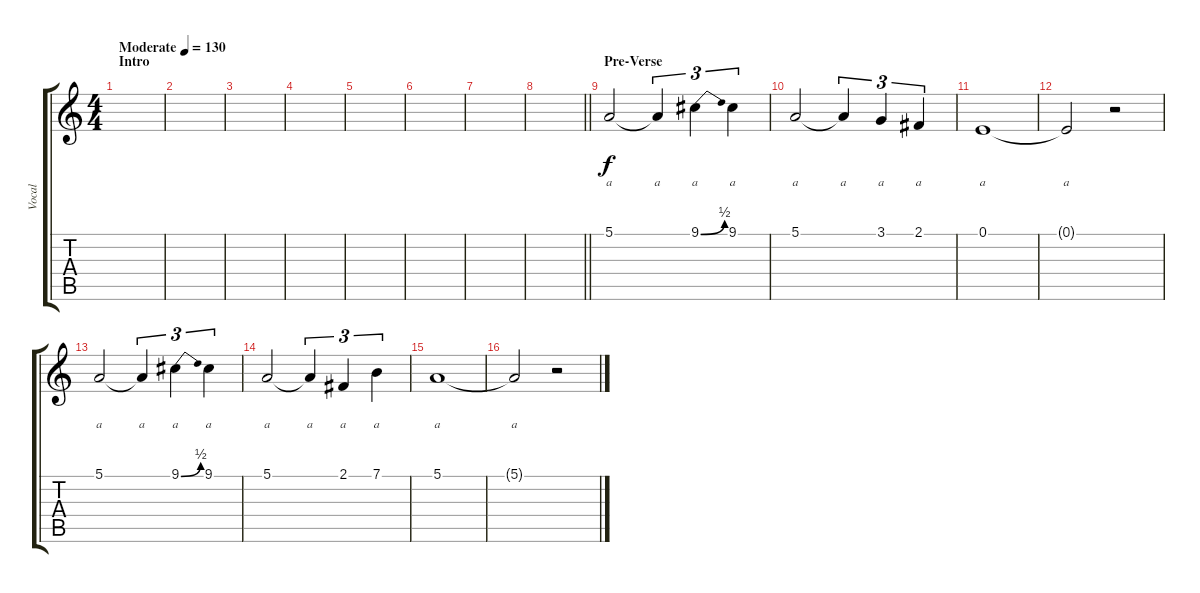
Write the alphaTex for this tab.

\track ("Vocal" "Vocal") {instrument lead2sawtooth}
\staff {score tabs}
\tuning (E4 B3 G3 D3 A2 E2) {hide}
\ts (4 4)
\section ("" "Intro")
\tempo (130 "Moderate")
\clef g2
\ks c
|
|
|
|
|
|
|
\barLineRight lightlight
|
\section ("" "Pre-Verse")
5.1.2{lyrics (0 "a") lyrics (1 "") lyrics (2 "") lyrics (3 "") lyrics (4 "")} 5.1{t}.4{tu (3 2) lyrics (0 "a") lyrics (1 "") lyrics (2 "") lyrics (3 "") lyrics (4 "")} 9.1{be (bend 0 0 60 2)}.4{tu (3 2) lyrics (0 "a") lyrics (1 "") lyrics (2 "") lyrics (3 "") lyrics (4 "")} 9.1.4{tu (3 2) lyrics (0 "a") lyrics (1 "") lyrics (2 "") lyrics (3 "") lyrics (4 "")} |
5.1.2{lyrics (0 "a") lyrics (1 "") lyrics (2 "") lyrics (3 "") lyrics (4 "")} 5.1{t}.4{tu (3 2) lyrics (0 "a") lyrics (1 "") lyrics (2 "") lyrics (3 "") lyrics (4 "")} 3.1.4{tu (3 2) lyrics (0 "a") lyrics (1 "") lyrics (2 "") lyrics (3 "") lyrics (4 "")} 2.1.4{tu (3 2) lyrics (0 "a") lyrics (1 "") lyrics (2 "") lyrics (3 "") lyrics (4 "")} |
0.1.1{lyrics (0 "a") lyrics (1 "") lyrics (2 "") lyrics (3 "") lyrics (4 "")} |
0.1{t}.2{lyrics (0 "a") lyrics (1 "") lyrics (2 "") lyrics (3 "") lyrics (4 "")} r.2 |
5.1.2{lyrics (0 "a") lyrics (1 "") lyrics (2 "") lyrics (3 "") lyrics (4 "")} 5.1{t}.4{tu (3 2) lyrics (0 "a") lyrics (1 "") lyrics (2 "") lyrics (3 "") lyrics (4 "")} 9.1{be (bend 0 0 60 2)}.4{tu (3 2) lyrics (0 "a") lyrics (1 "") lyrics (2 "") lyrics (3 "") lyrics (4 "")} 9.1.4{tu (3 2) lyrics (0 "a") lyrics (1 "") lyrics (2 "") lyrics (3 "") lyrics (4 "")} |
5.1.2{lyrics (0 "a") lyrics (1 "") lyrics (2 "") lyrics (3 "") lyrics (4 "")} 5.1{t}.4{tu (3 2) lyrics (0 "a") lyrics (1 "") lyrics (2 "") lyrics (3 "") lyrics (4 "")} 2.1.4{tu (3 2) lyrics (0 "a") lyrics (1 "") lyrics (2 "") lyrics (3 "") lyrics (4 "")} 7.1.4{tu (3 2) lyrics (0 "a") lyrics (1 "") lyrics (2 "") lyrics (3 "") lyrics (4 "")} |
5.1.1{lyrics (0 "a") lyrics (1 "") lyrics (2 "") lyrics (3 "") lyrics (4 "")} |
5.1{t}.2{lyrics (0 "a") lyrics (1 "") lyrics (2 "") lyrics (3 "") lyrics (4 "")} r.2
